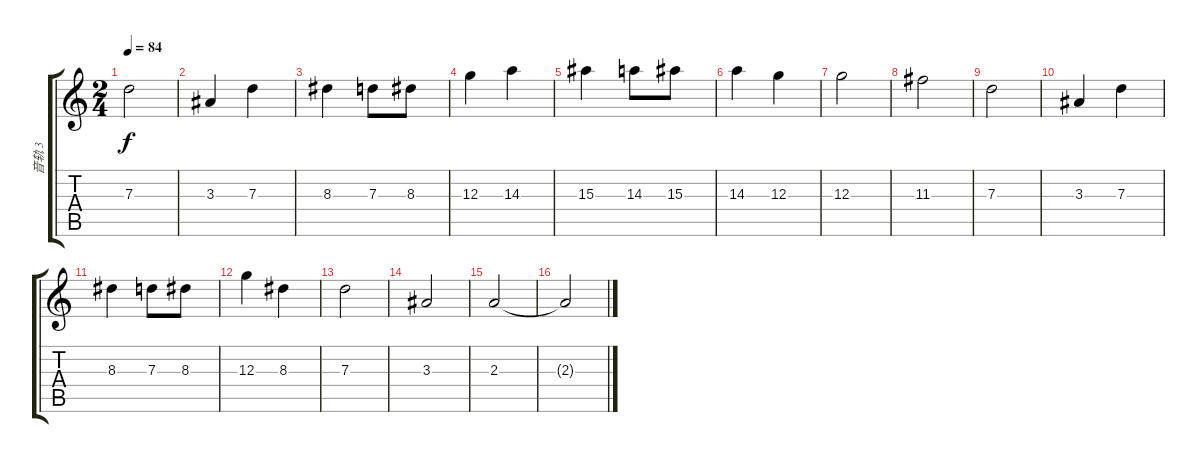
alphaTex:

\track ("音轨 3" "音轨 3") {instrument acousticbass}
\staff {score tabs}
\tuning (E4 B3 G3 D3 A2 E2) {hide}
\ts (2 4)
\tempo 84
\clef g2
\ks c
7.3.2{dy f} |
3.3.4 7.3.4 |
8.3.4 7.3.8 8.3.8 |
12.3.4 14.3.4 |
15.3.4 14.3.8 15.3.8 |
14.3.4 12.3.4 |
12.3.2 |
11.3.2 |
7.3.2 |
3.3.4 7.3.4 |
8.3.4 7.3.8 8.3.8 |
12.3.4 8.3.4 |
7.3.2 |
3.3.2 |
2.3.2 |
2.3{t}.2
